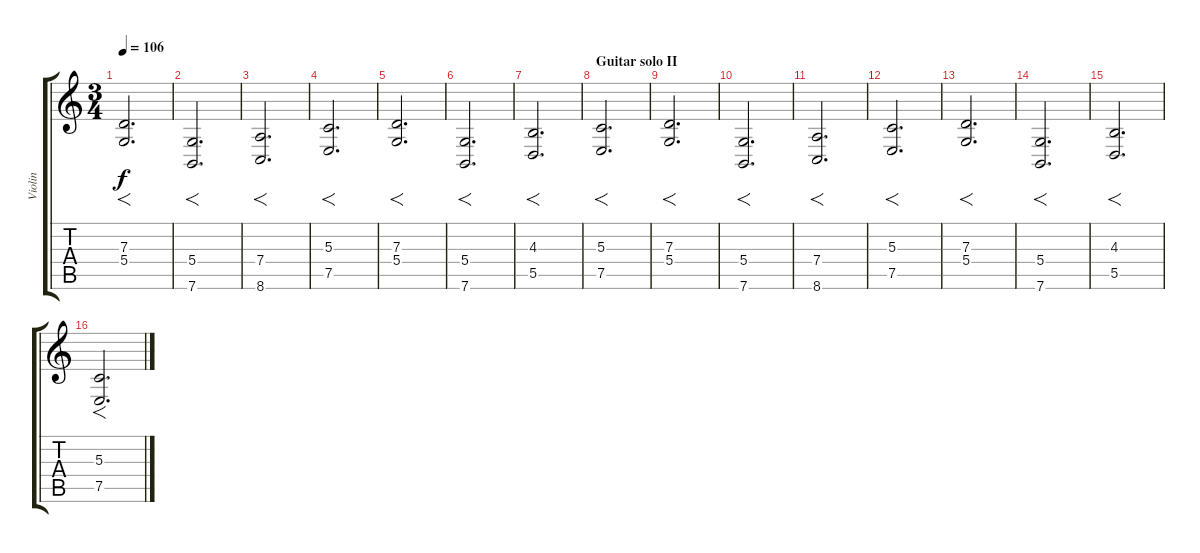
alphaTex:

\track ("Violin" "Violin") {instrument violin}
\staff {score tabs}
\tuning (E4 B3 G3 D3 A2 E2) {hide}
\ts (3 4)
\tempo 106
\clef g2
\ks c
(7.3 5.4).2{f d dy f} |
(5.4 7.6).2{f d} |
(7.4 8.6).2{f d} |
(5.3 7.5).2{f d} |
(7.3 5.4).2{f d} |
(5.4 7.6).2{f d} |
(4.3 5.5).2{f d} |
\section ("" "Guitar solo II")
(5.3 7.5).2{f d} |
(7.3 5.4).2{f d} |
(5.4 7.6).2{f d} |
(7.4 8.6).2{f d} |
(5.3 7.5).2{f d} |
(7.3 5.4).2{f d} |
(5.4 7.6).2{f d} |
(4.3 5.5).2{f d} |
(5.3 7.5).2{f d}
